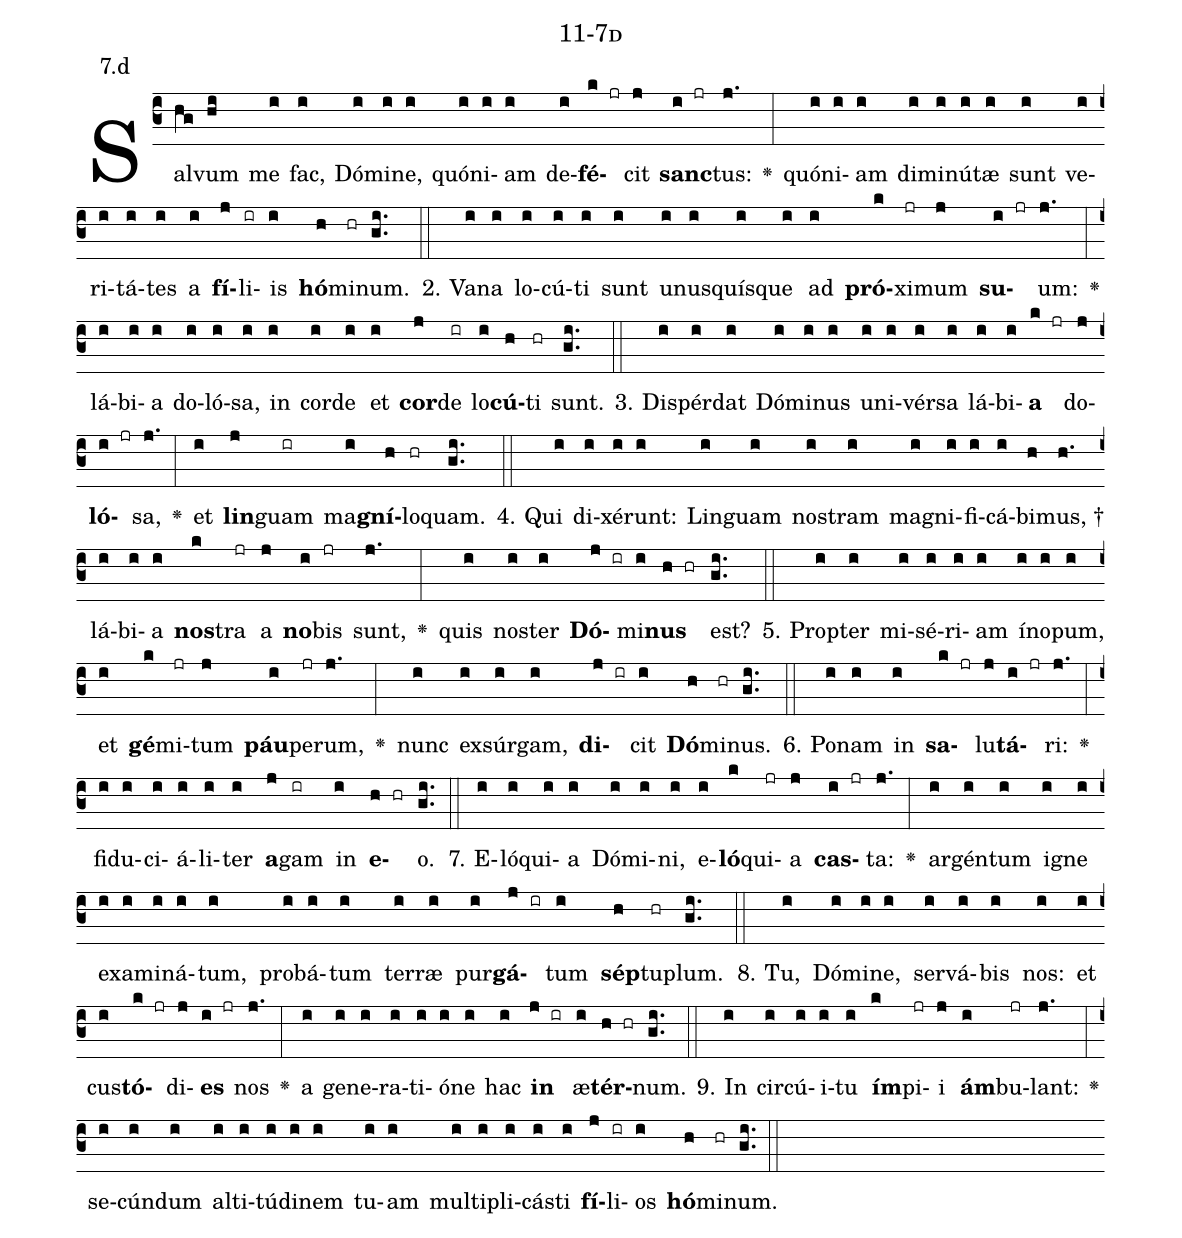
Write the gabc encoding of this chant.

name: 11-7d;
annotation: 7.d;
%%
(c3)Sal(hg)vum(hi) me(i) fac,(i) Dó(i)mi(i)ne,(i) quón(i)i(i)am(i) de(i)<b>fé</b>(k jr)cit(j) <b>sanc</b>(i jr)tus:(j.) <v>\greheightstar</v>(:) quón(i)i(i)am(i) di(i)mi(i)nú(i)tæ(i) sunt(i) ve(i)ri(i)tá(i)tes(i) a(i) <b>fí</b>(j)li(ir)is(i) <b>hó</b>(h)mi(hr)num.(gi..) (::)
2. Va(i)na(i) lo(i)cú(i)ti(i) sunt(i) u(i)nus(i)quís(i)que(i) ad(i) <b>pró</b>(k)xi(jr)mum(j) <b>su</b>(i jr)um:(j.) <v>\greheightstar</v>(:) lá(i)bi(i)a(i) do(i)ló(i)sa,(i) in(i) cor(i)de(i) et(i) <b>cor</b>(j)de(ir) lo(i)<b>cú</b>(h)ti(hr) sunt.(gi..) (::)
3. Dis(i)pér(i)dat(i) Dó(i)mi(i)nus(i) u(i)ni(i)vér(i)sa(i) lá(i)bi(i)<b>a</b>(k jr) do(j)<b>ló</b>(i jr)sa,(j.) <v>\greheightstar</v>(:) et(i) <b>lin</b>(j)guam(ir) ma(i)<b>gní</b>(h)lo(hr)quam.(gi..) (::)
4. Qui(i) di(i)xé(i)runt:(i) Lin(i)guam(i) nos(i)tram(i) ma(i)gni(i)fi(i)cá(i)bi(h)mus, †(h.) lá(i)bi(i)a(i) <b>nos</b>(k)tra(jr) a(j) <b>no</b>(i)bis(jr) sunt,(j.) <v>\greheightstar</v>(:) quis(i) nos(i)ter(i) <b>Dó</b>(j ir)mi(i)<b>nus</b>(h hr) est?(gi..) (::)
5. Prop(i)ter(i) mi(i)sé(i)ri(i)am(i) ín(i)o(i)pum,(i) et(i) <b>gé</b>(k)mi(jr)tum(j) <b>páu</b>(i)pe(jr)rum,(j.) <v>\greheightstar</v>(:) nunc(i) ex(i)súr(i)gam,(i) <b>di</b>(j ir)cit(i) <b>Dó</b>(h)mi(hr)nus.(gi..) (::)
6. Po(i)nam(i) in(i) <b>sa</b>(k jr)lu(j)<b>tá</b>(i jr)ri:(j.) <v>\greheightstar</v>(:) fi(i)du(i)ci(i)á(i)li(i)ter(i) <b>a</b>(j)gam(ir) in(i) <b>e</b>(h hr)o.(gi..) (::)
7. E(i)ló(i)qui(i)a(i) Dó(i)mi(i)ni,(i) e(i)<b>ló</b>(k)qui(jr)a(j) <b>cas</b>(i jr)ta:(j.) <v>\greheightstar</v>(:) ar(i)gén(i)tum(i) i(i)gne(i) ex(i)a(i)mi(i)ná(i)tum,(i) pro(i)bá(i)tum(i) ter(i)ræ(i) pur(i)<b>gá</b>(j ir)tum(i) <b>sép</b>(h)tu(hr)plum.(gi..) (::)
8. Tu,(i) Dó(i)mi(i)ne,(i) ser(i)vá(i)bis(i) nos:(i) et(i) cus(i)<b>tó</b>(k jr)di(j)<b>es</b>(i jr) nos(j.) <v>\greheightstar</v>(:) a(i) ge(i)ne(i)ra(i)ti(i)ó(i)ne(i) hac(i) <b>in</b>(j ir) æ(i)<b>tér</b>(h hr)num.(gi..) (::)
9. In(i) cir(i)cú(i)i(i)tu(i) <b>ím</b>(k)pi(jr)i(j) <b>ám</b>(i)bu(jr)lant:(j.) <v>\greheightstar</v>(:) se(i)cún(i)dum(i) al(i)ti(i)tú(i)di(i)nem(i) tu(i)am(i) mul(i)ti(i)pli(i)cás(i)ti(i) <b>fí</b>(j)li(ir)os(i) <b>hó</b>(h)mi(hr)num.(gi..) (::)
